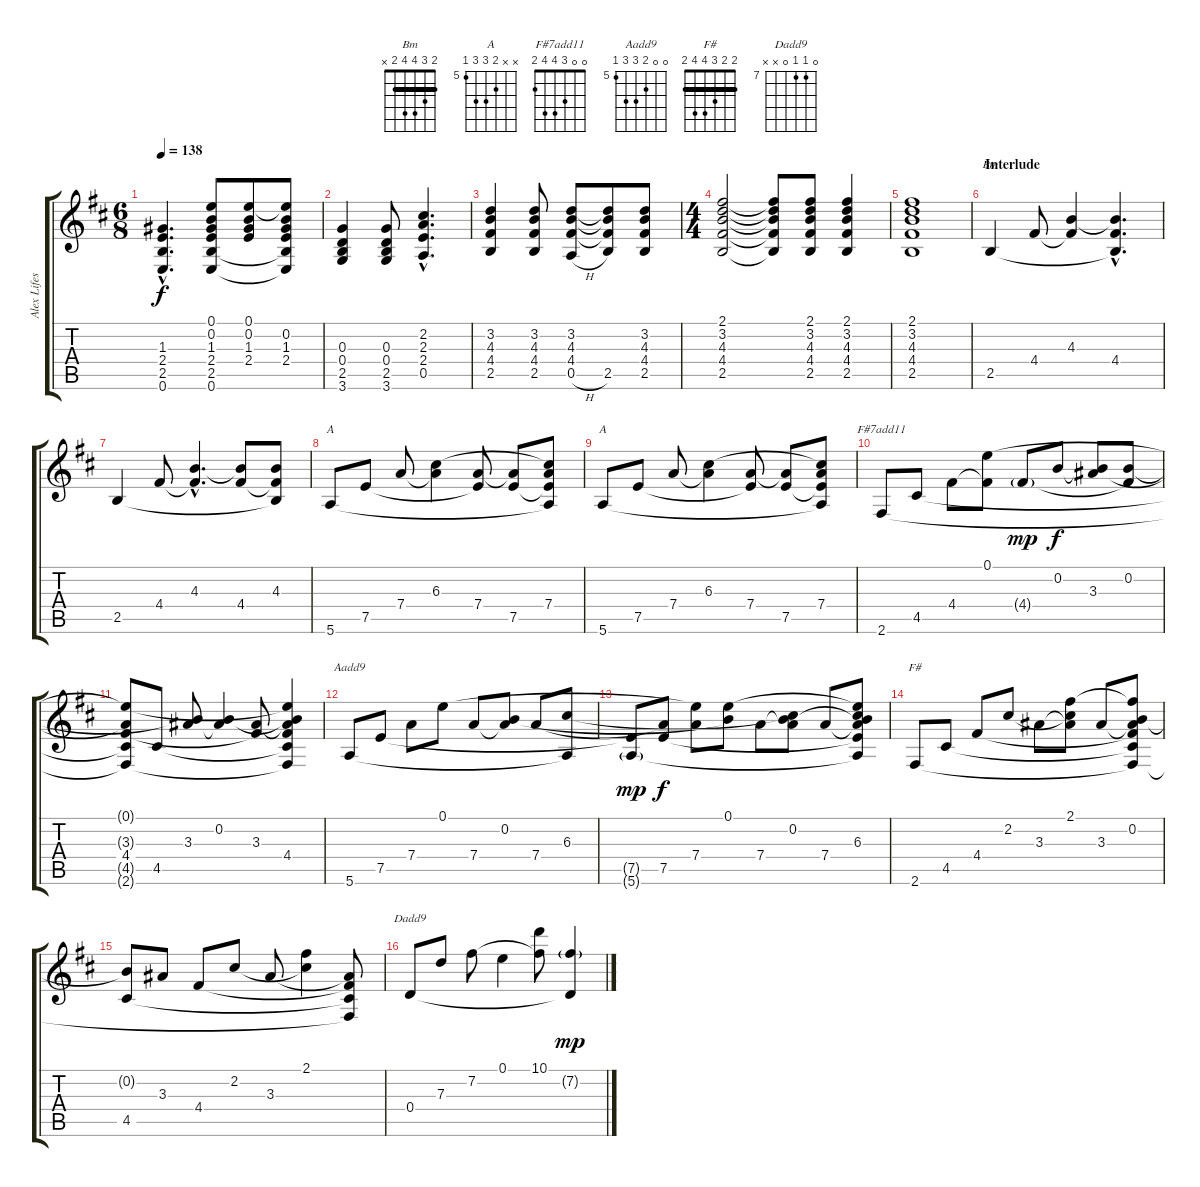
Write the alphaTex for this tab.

\track ("Alex Lifeson (rhythm)" "Alex Lifes") {instrument distortionguitar}
\staff {score tabs}
\tuning (E4 B3 G3 D3 A2 E2) {hide}
\chord ("Bm" 2 3 4 4 2 x) {barre 2}
\chord ("A" x 5 6 7 7 5) {firstfret 5 barre 5}
\chord ("A" x x 6 7 7 5) {firstfret 5}
\chord ("F#7add11" 0 0 3 4 4 2)
\chord ("Aadd9" 0 0 6 7 7 5) {firstfret 5}
\chord ("F#" 2 2 3 4 4 2) {barre 2}
\chord ("Dadd9" 0 7 7 0 x x) {firstfret 7}
\ts (6 8)
\tempo 138
\clef g2
\ks d
(1.3{hac} 2.4{hac} 2.5{hac} 0.6{hac}).4{d dy f} (0.1 0.2 1.3 2.4 2.5 0.6).8 (0.1 0.2 1.3 2.4).8 (0.1{t} 0.2 1.3 2.4 2.5{t} 0.6{t}).8 |
(0.3 0.4 2.5 3.6).4 (0.3 0.4 2.5 3.6).8 (2.2{hac} 2.3{hac} 2.4{hac} 0.5{hac}).4{d} |
(3.2 4.3 4.4 2.5).4 (3.2 4.3 4.4 2.5).8 (3.2 4.3 4.4 0.5{h}).8 (3.2{t} 4.3{t} 4.4{t} 2.5).8 (3.2 4.3 4.4 2.5).8 |
\ts (4 4)
(2.1 3.2 4.3 4.4 2.5).2 (2.1{t} 3.2{t} 4.3{t} 4.4{t} 2.5{t}).8 (2.1 3.2 4.3 4.4 2.5).8 (2.1 3.2 4.3 4.4 2.5).4 |
(2.1 3.2 4.3 4.4 2.5).1{volume 9} |
\section ("" "Interlude")
2.5.4{ch "Bm" volume 8 balance 10 instrument electricguitarjazz} 4.4.8 (4.3 4.4{t}).4 (4.3{hac t} 4.4{hac} 2.5{hac t}).4{d} |
2.5.4{volume 8 balance 10 instrument electricguitarjazz} 4.4.8 (4.3{hac} 4.4{hac t}).4{d} (4.3{t} 4.4).8 (4.3 4.4{t} 2.5{t}).8 |
5.6.8{ch "A" volume 8 balance 10 instrument electricguitarjazz} 7.5.8 7.4.8 (6.3 7.4{t}).4 (7.4 7.5{t}).8 (7.4{t} 7.5).8 (6.3{t} 7.4 7.5{t} 5.6{t}).8 |
5.6.8{ch "A" volume 8 balance 10 instrument electricguitarjazz} 7.5.8 7.4.8 (6.3 7.4{t}).4 (7.4 7.5{t}).8 (7.4{t} 7.5).8 (6.3{t} 7.4 7.5{t} 5.6{t}).8 |
2.6.8{ch "F#7add11" volume 8 balance 10 instrument electricguitarjazz} 4.5.8 4.4.8 (0.1 4.4{t}).8 4.4{g}.8{dy mp} 0.2.8{dy f} (0.2{t} 3.3).8 (0.2 4.4{t}).8 |
(0.1{t} 3.3{t} 4.4 4.5{t} 2.6{t}).8{volume 8 balance 10} 4.5.8 (0.2{t} 3.3).8 (0.2 3.3{t}).4 (3.3 4.4{t}).8 (0.1{t} 0.2{t} 3.3{t} 4.4 4.5{t} 2.6{t}).4 |
5.6.8{ch "Aadd9" volume 8 balance 10 instrument electricguitarjazz} 7.5.8 7.4.8 0.1.8 7.4.8 (0.2 7.4{t}).8 7.4.8 (6.3 5.6{t}).8 |
(7.5{t} 5.6{g}).8{dy mp volume 8 balance 10 instrument electricguitarjazz} (7.4{t} 7.5).8{dy f} (0.1{t} 7.4).8 (0.1 0.2{t}).8 7.4.8 (0.2 6.3{t} 7.4{t}).8 7.4.8 (0.1{t} 0.2{t} 6.3 7.4{t} 7.5{t} 5.6{t}).8 |
2.6.8{ch "F#" volume 8 balance 10 instrument electricguitarjazz} 4.5.8 4.4.8 2.2.8 3.3.8 (2.1 2.2{t} 3.3{t}).8 3.3.8 (2.1{t} 0.2 3.3{t} 4.4{t} 4.5{t} 2.6{t}).8 |
(0.2{t} 4.5).8{volume 8 balance 10 instrument electricguitarjazz} 3.3.8 4.4.8 2.2.8 3.3.8 (2.1 2.2{t}).4 (3.3{t} 4.4{t} 4.5{t} 2.6{t}).8 |
0.4.8{ch "Dadd9" volume 8 balance 10 instrument electricguitarjazz} 7.3.8 7.2.8 0.1.4 (10.1 7.2{t}).8 (7.2{g} 0.4{t}).4{dy mp}
